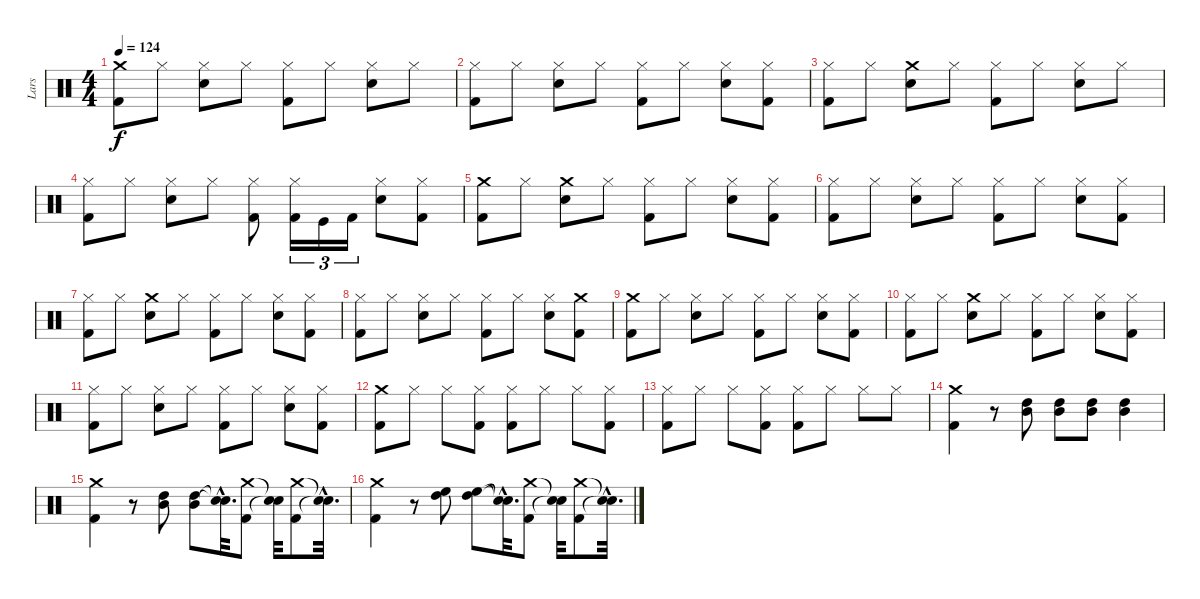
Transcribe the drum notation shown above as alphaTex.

\track ("Lars" "Lars") {instrument percussion}
\staff {score}
\articulation defaults
\ts (4 4)
\tempo 124
\clef neutral
\ks c
("Crash medium (hit)" "Kick (hit) 2").8{dy f} "Hi-Hat (closed)".8 ("Snare (hit) 2" "Hi-Hat (closed)").8 "Hi-Hat (closed)".8 ("Hi-Hat (closed)" "Kick (hit) 2").8 "Hi-Hat (closed)".8 ("Snare (hit) 2" "Hi-Hat (closed)").8 "Hi-Hat (closed)".8 |
("Hi-Hat (closed)" "Kick (hit) 2").8 "Hi-Hat (closed)".8 ("Snare (hit) 2" "Hi-Hat (closed)").8 "Hi-Hat (closed)".8 ("Hi-Hat (closed)" "Kick (hit) 2").8 "Hi-Hat (closed)".8 ("Snare (hit) 2" "Hi-Hat (closed)").8 ("Hi-Hat (closed)" "Kick (hit) 2").8 |
("Hi-Hat (closed)" "Kick (hit) 2").8 "Hi-Hat (closed)".8 ("Crash medium (hit)" "Snare (hit) 2").8 "Hi-Hat (closed)".8 ("Hi-Hat (closed)" "Kick (hit) 2").8 "Hi-Hat (closed)".8 ("Snare (hit) 2" "Hi-Hat (closed)").8 "Hi-Hat (closed)".8 |
("Kick (hit) 2" "Hi-Hat (closed)").8 "Hi-Hat (closed)".8 ("Hi-Hat (closed)" "Snare (hit) 2").8 "Hi-Hat (closed)".8 ("Kick (hit) 2" "Hi-Hat (closed)").8 ("Kick (hit) 2" "Hi-Hat (closed)").16{tu (3 2)} "Kick (hit)".16{tu (3 2)} "Kick (hit) 2".16{tu (3 2)} ("Snare (hit) 2" "Hi-Hat (closed)").8 ("Kick (hit) 2" "Hi-Hat (closed)").8 |
("Crash medium (hit)" "Kick (hit) 2").8 "Hi-Hat (closed)".8 ("Crash medium (hit)" "Snare (hit) 2").8 "Hi-Hat (closed)".8 ("Hi-Hat (closed)" "Kick (hit) 2").8 "Hi-Hat (closed)".8 ("Snare (hit) 2" "Hi-Hat (closed)").8 ("Kick (hit) 2" "Hi-Hat (closed)").8 |
("Hi-Hat (closed)" "Kick (hit) 2").8 "Hi-Hat (closed)".8 ("Snare (hit) 2" "Hi-Hat (closed)").8 "Hi-Hat (closed)".8 ("Hi-Hat (closed)" "Kick (hit) 2").8 "Hi-Hat (closed)".8 ("Snare (hit) 2" "Hi-Hat (closed)").8 ("Hi-Hat (closed)" "Kick (hit) 2").8 |
("Hi-Hat (closed)" "Kick (hit) 2").8 "Hi-Hat (closed)".8 ("Crash medium (hit)" "Snare (hit) 2").8 "Hi-Hat (closed)".8 ("Hi-Hat (closed)" "Kick (hit) 2").8 "Hi-Hat (closed)".8 ("Snare (hit) 2" "Hi-Hat (closed)").8 ("Kick (hit) 2" "Hi-Hat (closed)").8 |
("Kick (hit) 2" "Hi-Hat (closed)").8 "Hi-Hat (closed)".8 ("Snare (hit) 2" "Hi-Hat (closed)").8 "Hi-Hat (closed)".8 ("Kick (hit) 2" "Hi-Hat (closed)").8 "Hi-Hat (closed)".8 ("Snare (hit) 2" "Hi-Hat (closed)").8 ("Crash medium (hit)" "Kick (hit) 2").8 |
("Crash medium (hit)" "Kick (hit) 2").8 "Hi-Hat (closed)".8 ("Snare (hit) 2" "Hi-Hat (closed)").8 "Hi-Hat (closed)".8 ("Hi-Hat (closed)" "Kick (hit) 2").8 "Hi-Hat (closed)".8 ("Snare (hit) 2" "Hi-Hat (closed)").8 ("Kick (hit) 2" "Hi-Hat (closed)").8 |
("Hi-Hat (closed)" "Kick (hit) 2").8 "Hi-Hat (closed)".8 ("Crash medium (hit)" "Snare (hit) 2").8 "Hi-Hat (closed)".8 ("Hi-Hat (closed)" "Kick (hit) 2").8 "Hi-Hat (closed)".8 ("Snare (hit) 2" "Hi-Hat (closed)").8 ("Hi-Hat (closed)" "Kick (hit) 2").8 |
("Hi-Hat (closed)" "Kick (hit) 2").8 "Hi-Hat (closed)".8 ("Hi-Hat (closed)" "Snare (hit) 2").8 "Hi-Hat (closed)".8 ("Hi-Hat (closed)" "Kick (hit) 2").8 "Hi-Hat (closed)".8 ("Snare (hit) 2" "Hi-Hat (closed)").8 ("Kick (hit) 2" "Hi-Hat (closed)").8 |
("Kick (hit) 2" "Crash medium (hit)").8 "Hi-Hat (closed)".8 "Hi-Hat (closed)".8 ("Kick (hit) 2" "Hi-Hat (closed)").8 ("Kick (hit) 2" "Hi-Hat (closed)").8 "Hi-Hat (closed)".8 "Hi-Hat (closed)".8 ("Kick (hit) 2" "Hi-Hat (closed)").8 |
("Hi-Hat (closed)" "Kick (hit) 2").8 "Hi-Hat (closed)".8 "Hi-Hat (closed)".8 ("Kick (hit) 2" "Hi-Hat (closed)").8 ("Hi-Hat (closed)" "Kick (hit) 2").8 "Hi-Hat (closed)".8 "Hi-Hat (closed)".8 "Hi-Hat (closed)".8 |
("Kick (hit) 2" "Crash medium (hit)").4 r.8 ("High Tom (hit)" "Mid Tom (hit)").8 ("High Tom (hit)" "Mid Tom (hit)").8 ("High Tom (hit)" "Mid Tom (hit)").8 ("High Tom (hit)" "Mid Tom (hit)").4 |
("Kick (hit) 2" "Crash medium (hit)").4 r.8 ("Mid Tom (hit)" "High Tom (hit)").8 ("High Tom (hit)" "Mid Tom (hit)").8 ("Snare (hit)"{hac t} "Snare (hit)"{hac t}).32{d} ("Kick (hit) 2" "Crash medium (hit)").8 ("Snare (hit)"{t} "Snare (hit)"{t}).32 ("Kick (hit) 2" "Crash medium (hit)").8 ("Snare (hit)"{hac t} "Snare (hit)"{hac t}).32{d} |
("Crash medium (hit)" "Kick (hit) 2").4 r.8 ("High Floor Tom (hit)" "High Tom (hit)").8 ("High Tom (hit)" "High Floor Tom (hit)").8 ("Snare (hit)"{hac t} "Snare (hit)"{hac t}).32{d} ("Kick (hit) 2" "Crash medium (hit)").8 ("Snare (hit)"{t} "Snare (hit)"{t}).32 ("Kick (hit) 2" "Crash medium (hit)").8 ("Snare (hit)"{hac t} "Snare (hit)"{hac t}).32{d}
